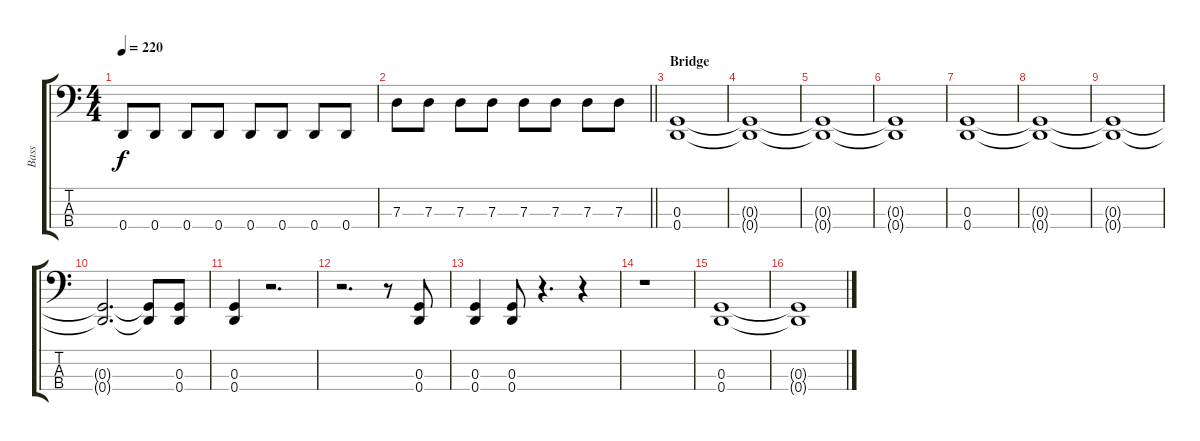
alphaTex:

\track ("Bass" "Bass") {instrument electricbassfinger}
\staff {score tabs}
\tuning (F2 C2 G1 D1) {hide}
\ts (4 4)
\tempo 220
\clef f4
\ks c
0.4.8{dy f} 0.4.8 0.4.8 0.4.8 0.4.8 0.4.8 0.4.8 0.4.8 |
\barLineRight lightlight
7.3.8 7.3.8 7.3.8 7.3.8 7.3.8 7.3.8 7.3.8 7.3.8 |
\section ("" "Bridge")
(0.3 0.4).1 |
(0.3{t} 0.4{t}).1 |
(0.3{t} 0.4{t}).1 |
(0.3{t} 0.4{t}).1 |
(0.3 0.4).1 |
(0.3{t} 0.4{t}).1 |
(0.3{t} 0.4{t}).1 |
(0.3{t} 0.4{t}).2{d} (0.3{t} 0.4{t}).8 (0.3 0.4).8 |
(0.3 0.4).4 r.2{d} |
r.2{d} r.8 (0.3 0.4).8 |
(0.3 0.4).4 (0.3 0.4).8 r.4{d} r.4 |
r.1 |
(0.3 0.4).1 |
(0.3{t} 0.4{t}).1
